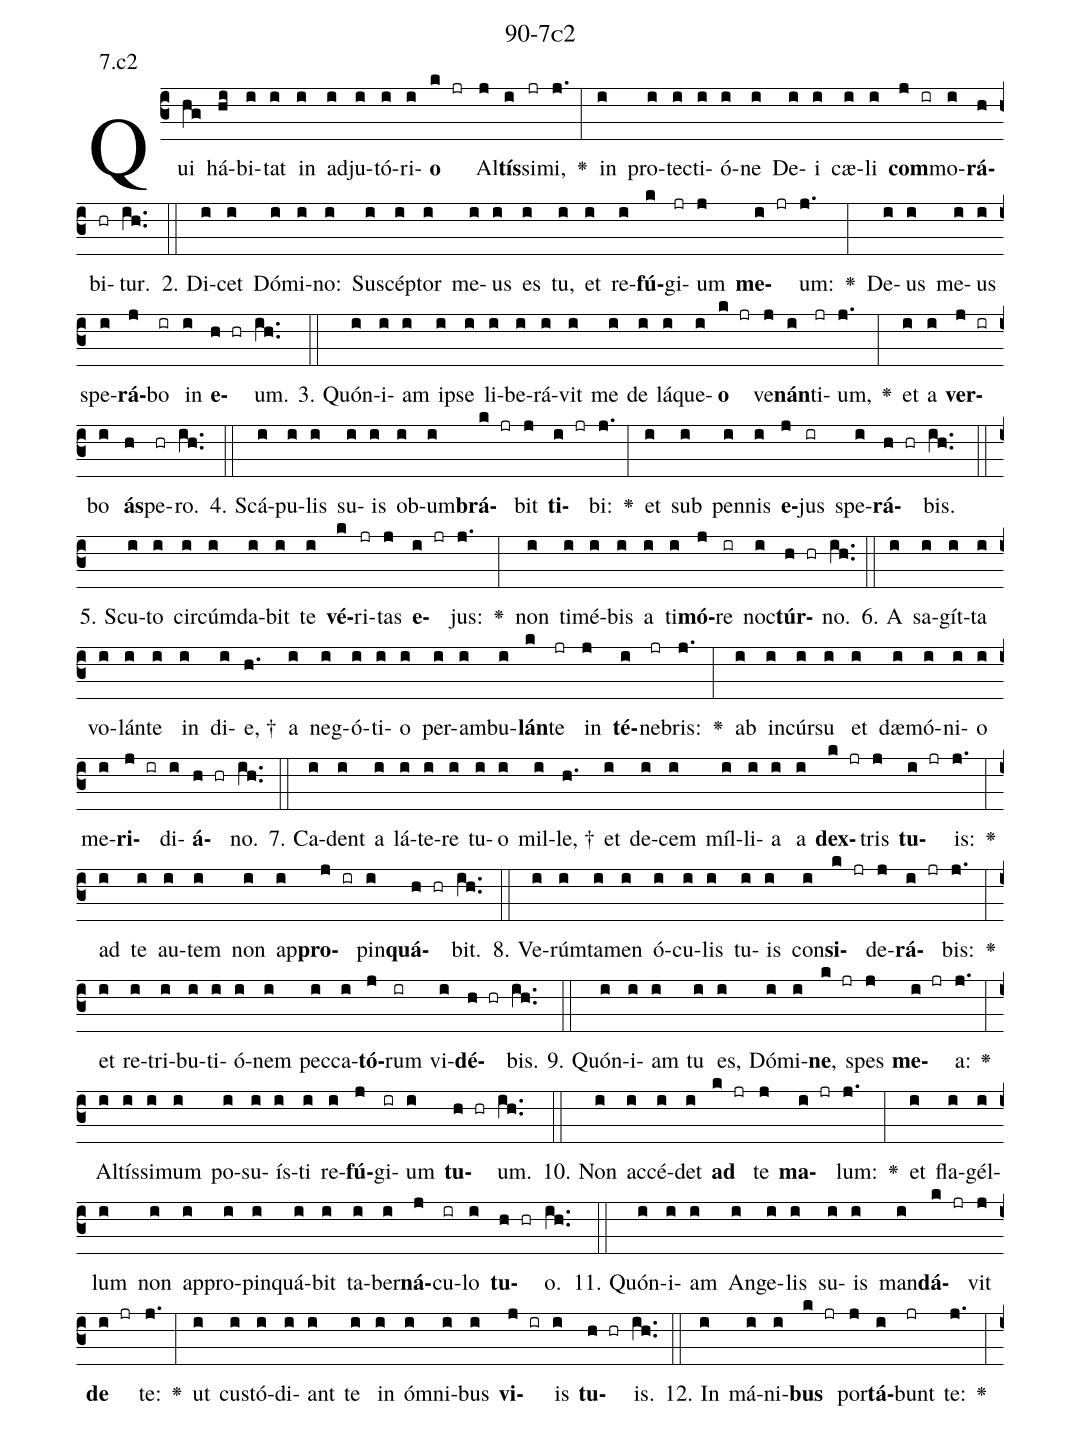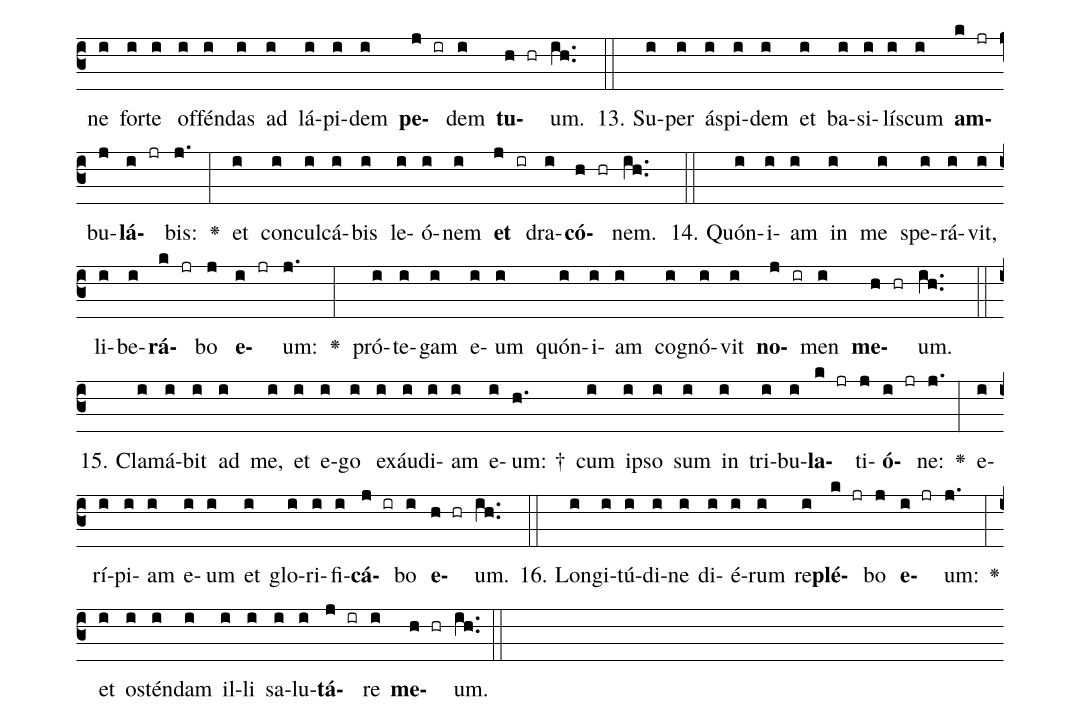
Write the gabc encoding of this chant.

name: 90-7c2;
annotation: 7.c2;
%%
(c3)Qui(hg) há(hi)bi(i)tat(i) in(i) ad(i)ju(i)tó(i)ri(i)<b>o</b>(k jr) Al(j)<b>tís</b>(i)si(jr)mi,(j.) <v>\greheightstar</v>(:) in(i) pro(i)tec(i)ti(i)ó(i)ne(i) De(i)i(i) cæ(i)li(i) <b>com</b>(j ir)mo(i)<b>rá</b>(h)bi(hr)tur.(ih..) (::)
2. Di(i)cet(i) Dó(i)mi(i)no:(i) Su(i)scép(i)tor(i) me(i)us(i) es(i) tu,(i) et(i) re(i)<b>fú</b>(k)gi(jr)um(j) <b>me</b>(i jr)um:(j.) <v>\greheightstar</v>(:) De(i)us(i) me(i)us(i) spe(i)<b>rá</b>(j)bo(ir) in(i) <b>e</b>(h hr)um.(ih..) (::)
3. Quón(i)i(i)am(i) ip(i)se(i) li(i)be(i)rá(i)vit(i) me(i) de(i) lá(i)que(i)<b>o</b>(k jr) ve(j)<b>nán</b>(i)ti(jr)um,(j.) <v>\greheightstar</v>(:) et(i) a(i) <b>ver</b>(j ir)bo(i) <b>ás</b>(h)pe(hr)ro.(ih..) (::)
4. Scá(i)pu(i)lis(i) su(i)is(i) ob(i)um(i)<b>brá</b>(k jr)bit(j) <b>ti</b>(i jr)bi:(j.) <v>\greheightstar</v>(:) et(i) sub(i) pen(i)nis(i) <b>e</b>(j)jus(ir) spe(i)<b>rá</b>(h hr)bis.(ih..) (::)
5. Scu(i)to(i) cir(i)cúm(i)da(i)bit(i) te(i) <b>vé</b>(k)ri(jr)tas(j) <b>e</b>(i jr)jus:(j.) <v>\greheightstar</v>(:) non(i) ti(i)mé(i)bis(i) a(i) ti(i)<b>mó</b>(j)re(ir) noc(i)<b>túr</b>(h hr)no.(ih..) (::)
6. A(i) sa(i)gít(i)ta(i) vo(i)lán(i)te(i) in(i) di(i)e, †(h.) a(i) neg(i)ó(i)ti(i)o(i) per(i)am(i)bu(i)<b>lán</b>(k)te(jr) in(j) <b>té</b>(i)ne(jr)bris:(j.) <v>\greheightstar</v>(:) ab(i) in(i)cúr(i)su(i) et(i) dæ(i)mó(i)ni(i)o(i) me(i)<b>ri</b>(j ir)di(i)<b>á</b>(h hr)no.(ih..) (::)
7. Ca(i)dent(i) a(i) lá(i)te(i)re(i) tu(i)o(i) mil(i)le, †(h.) et(i) de(i)cem(i) míl(i)li(i)a(i) a(i) <b>dex</b>(k jr)tris(j) <b>tu</b>(i jr)is:(j.) <v>\greheightstar</v>(:) ad(i) te(i) au(i)tem(i) non(i) ap(i)<b>pro</b>(j ir)pin(i)<b>quá</b>(h hr)bit.(ih..) (::)
8. Ve(i)rúm(i)ta(i)men(i) ó(i)cu(i)lis(i) tu(i)is(i) con(i)<b>si</b>(k jr)de(j)<b>rá</b>(i jr)bis:(j.) <v>\greheightstar</v>(:) et(i) re(i)tri(i)bu(i)ti(i)ó(i)nem(i) pec(i)ca(i)<b>tó</b>(j)rum(ir) vi(i)<b>dé</b>(h hr)bis.(ih..) (::)
9. Quón(i)i(i)am(i) tu(i) es,(i) Dó(i)mi(i)<b>ne</b>,(k jr) spes(j) <b>me</b>(i jr)a:(j.) <v>\greheightstar</v>(:) Al(i)tís(i)si(i)mum(i) po(i)su(i)ís(i)ti(i) re(i)<b>fú</b>(j)gi(ir)um(i) <b>tu</b>(h hr)um.(ih..) (::)
10. Non(i) ac(i)cé(i)det(i) <b>ad</b>(k jr) te(j) <b>ma</b>(i jr)lum:(j.) <v>\greheightstar</v>(:) et(i) fla(i)gél(i)lum(i) non(i) ap(i)pro(i)pin(i)quá(i)bit(i) ta(i)ber(i)<b>ná</b>(j)cu(ir)lo(i) <b>tu</b>(h hr)o.(ih..) (::)
11. Quón(i)i(i)am(i) An(i)ge(i)lis(i) su(i)is(i) man(i)<b>dá</b>(k jr)vit(j) <b>de</b>(i jr) te:(j.) <v>\greheightstar</v>(:) ut(i) cus(i)tó(i)di(i)ant(i) te(i) in(i) óm(i)ni(i)bus(i) <b>vi</b>(j ir)is(i) <b>tu</b>(h hr)is.(ih..) (::)
12. In(i) má(i)ni(i)<b>bus</b>(k jr) por(j)<b>tá</b>(i)bunt(jr) te:(j.) <v>\greheightstar</v>(:) ne(i) for(i)te(i) of(i)fén(i)das(i) ad(i) lá(i)pi(i)dem(i) <b>pe</b>(j ir)dem(i) <b>tu</b>(h hr)um.(ih..) (::)
13. Su(i)per(i) ás(i)pi(i)dem(i) et(i) ba(i)si(i)lís(i)cum(i) <b>am</b>(k jr)bu(j)<b>lá</b>(i jr)bis:(j.) <v>\greheightstar</v>(:) et(i) con(i)cul(i)cá(i)bis(i) le(i)ó(i)nem(i) <b>et</b>(j ir) dra(i)<b>có</b>(h hr)nem.(ih..) (::)
14. Quón(i)i(i)am(i) in(i) me(i) spe(i)rá(i)vit,(i) li(i)be(i)<b>rá</b>(k jr)bo(j) <b>e</b>(i jr)um:(j.) <v>\greheightstar</v>(:) pró(i)te(i)gam(i) e(i)um(i) quón(i)i(i)am(i) co(i)gnó(i)vit(i) <b>no</b>(j ir)men(i) <b>me</b>(h hr)um.(ih..) (::)
15. Cla(i)má(i)bit(i) ad(i) me,(i) et(i) e(i)go(i) ex(i)áu(i)di(i)am(i) e(i)um: †(h.) cum(i) ip(i)so(i) sum(i) in(i) tri(i)bu(i)<b>la</b>(k jr)ti(j)<b>ó</b>(i jr)ne:(j.) <v>\greheightstar</v>(:) e(i)rí(i)pi(i)am(i) e(i)um(i) et(i) glo(i)ri(i)fi(i)<b>cá</b>(j ir)bo(i) <b>e</b>(h hr)um.(ih..) (::)
16. Lon(i)gi(i)tú(i)di(i)ne(i) di(i)é(i)rum(i) re(i)<b>plé</b>(k jr)bo(j) <b>e</b>(i jr)um:(j.) <v>\greheightstar</v>(:) et(i) os(i)tén(i)dam(i) il(i)li(i) sa(i)lu(i)<b>tá</b>(j ir)re(i) <b>me</b>(h hr)um.(ih..) (::)
